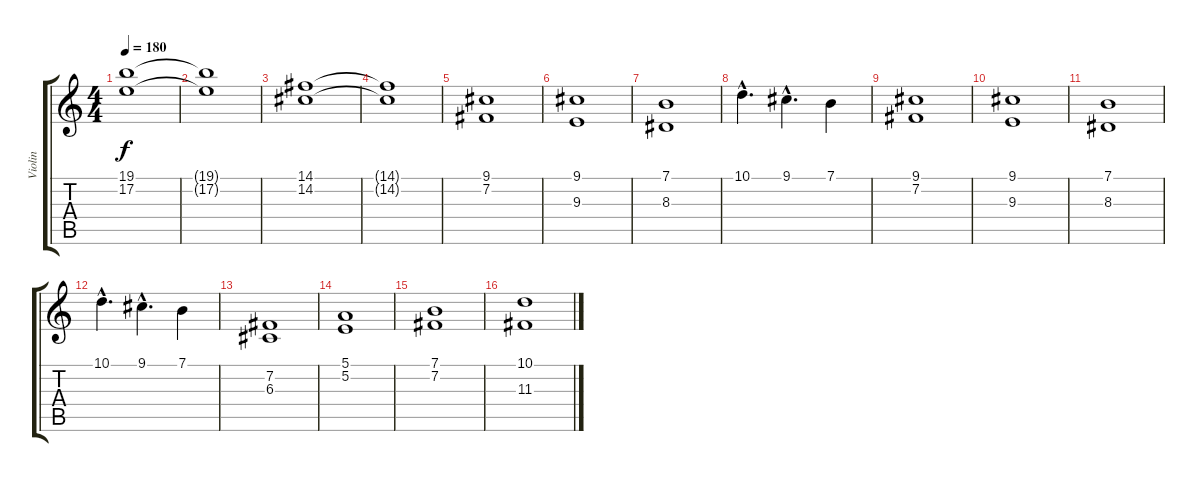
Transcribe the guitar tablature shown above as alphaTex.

\track ("Violin" "Violin") {instrument violin}
\staff {score tabs}
\tuning (E4 B3 G3 D3 A2 E2) {hide}
\ts (4 4)
\tempo 180
\clef g2
\ks c
(19.1 17.2).1{dy f} |
(19.1{t} 17.2{t}).1 |
(14.1 14.2).1 |
(14.1{t} 14.2{t}).1 |
(9.1 7.2).1 |
(9.1 9.3).1 |
(7.1 8.3).1 |
10.1{hac}.4{d} 9.1{hac}.4{d} 7.1.4 |
(9.1 7.2).1 |
(9.1 9.3).1 |
(7.1 8.3).1 |
10.1{hac}.4{d} 9.1{hac}.4{d} 7.1.4 |
(7.2 6.3).1 |
(5.1 5.2).1 |
(7.1 7.2).1 |
(10.1 11.3).1
